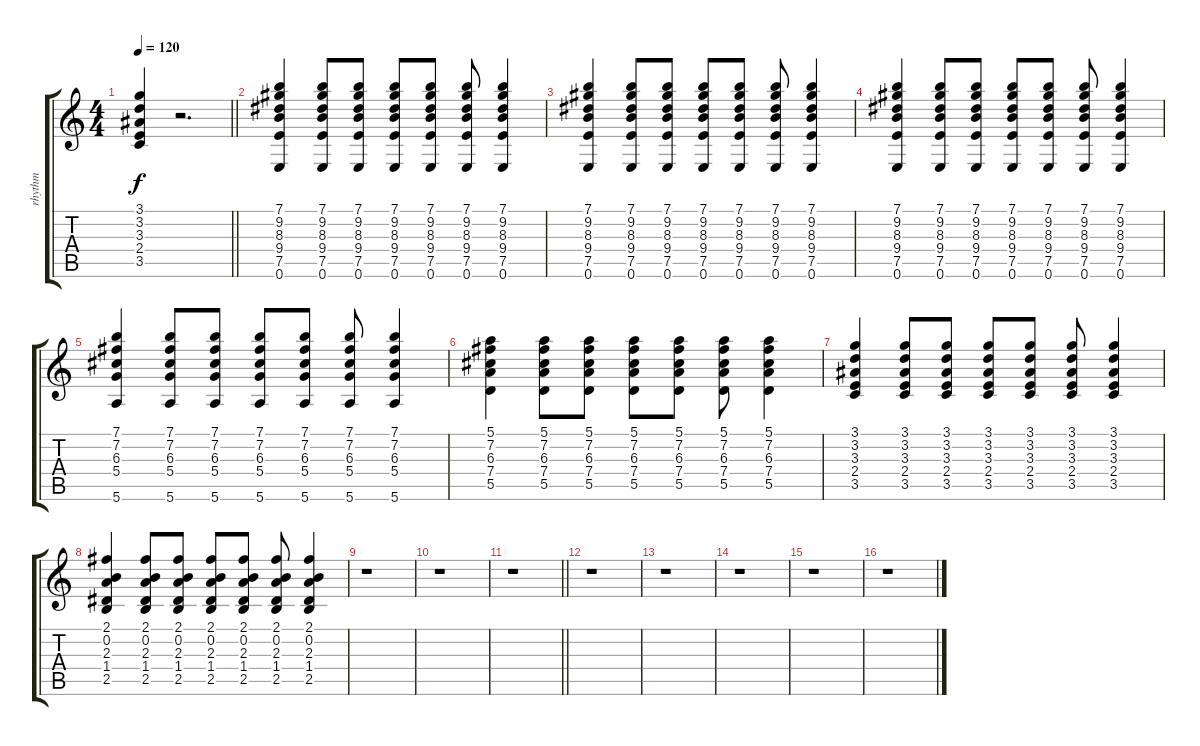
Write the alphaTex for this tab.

\track ("rhythm" "rhythm") {instrument acousticguitarnylon}
\staff {score tabs}
\tuning (E4 B3 G3 D3 A2 E2) {hide}
\ts (4 4)
\tempo 120
\clef g2
\barLineRight lightlight
\ks c
(3.1 3.2 3.3 2.4 3.5).4{dy f} r.2{d} |
(7.1 9.2 8.3 9.4 7.5 0.6).4 (7.1 9.2 8.3 9.4 7.5 0.6).8 (7.1 9.2 8.3 9.4 7.5 0.6).8 (7.1 9.2 8.3 9.4 7.5 0.6).8 (7.1 9.2 8.3 9.4 7.5 0.6).8 (7.1 9.2 8.3 9.4 7.5 0.6).8 (7.1 9.2 8.3 9.4 7.5 0.6).4 |
(7.1 9.2 8.3 9.4 7.5 0.6).4 (7.1 9.2 8.3 9.4 7.5 0.6).8 (7.1 9.2 8.3 9.4 7.5 0.6).8 (7.1 9.2 8.3 9.4 7.5 0.6).8 (7.1 9.2 8.3 9.4 7.5 0.6).8 (7.1 9.2 8.3 9.4 7.5 0.6).8 (7.1 9.2 8.3 9.4 7.5 0.6).4 |
(7.1 9.2 8.3 9.4 7.5 0.6).4 (7.1 9.2 8.3 9.4 7.5 0.6).8 (7.1 9.2 8.3 9.4 7.5 0.6).8 (7.1 9.2 8.3 9.4 7.5 0.6).8 (7.1 9.2 8.3 9.4 7.5 0.6).8 (7.1 9.2 8.3 9.4 7.5 0.6).8 (7.1 9.2 8.3 9.4 7.5 0.6).4 |
(7.1 7.2 6.3 5.4 5.6).4 (7.1 7.2 6.3 5.4 5.6).8 (7.1 7.2 6.3 5.4 5.6).8 (7.1 7.2 6.3 5.4 5.6).8 (7.1 7.2 6.3 5.4 5.6).8 (7.1 7.2 6.3 5.4 5.6).8 (7.1 7.2 6.3 5.4 5.6).4 |
(5.1 7.2 6.3 7.4 5.5).4 (5.1 7.2 6.3 7.4 5.5).8 (5.1 7.2 6.3 7.4 5.5).8 (5.1 7.2 6.3 7.4 5.5).8 (5.1 7.2 6.3 7.4 5.5).8 (5.1 7.2 6.3 7.4 5.5).8 (5.1 7.2 6.3 7.4 5.5).4 |
(3.1 3.2 3.3 2.4 3.5).4 (3.1 3.2 3.3 2.4 3.5).8 (3.1 3.2 3.3 2.4 3.5).8 (3.1 3.2 3.3 2.4 3.5).8 (3.1 3.2 3.3 2.4 3.5).8 (3.1 3.2 3.3 2.4 3.5).8 (3.1 3.2 3.3 2.4 3.5).4 |
(2.1 0.2 2.3 1.4 2.5).4 (2.1 0.2 2.3 1.4 2.5).8 (2.1 0.2 2.3 1.4 2.5).8 (2.1 0.2 2.3 1.4 2.5).8 (2.1 0.2 2.3 1.4 2.5).8 (2.1 0.2 2.3 1.4 2.5).8 (2.1 0.2 2.3 1.4 2.5).4 |
r.1 |
r.1 |
\barLineRight lightlight
r.1 |
r.1 |
r.1 |
r.1 |
r.1 |
r.1
